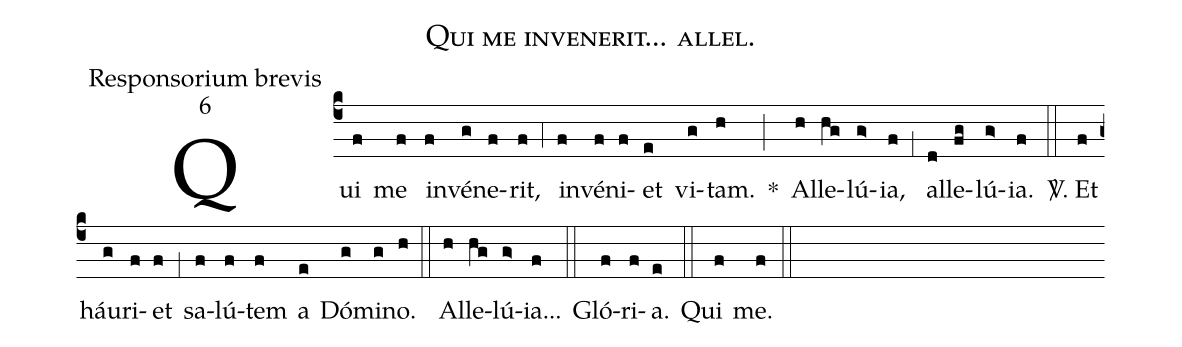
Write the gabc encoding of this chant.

name:Qui me invenerit... allel.;
office-part:Responsorium brevis;
mode:6;
%%
(c4) Qui(f) me(f) in(f)vé(g)ne(f)rit,(f) (,4) in(f)vé(f)ni(f)et(e) vi(g)tam.(h) *(;) Al(h)le(hg)lú(g>)ia,(f) (,1) al(d)le(fg)lú(g>)ia.(f) (::)

<sp>V/</sp>. Et(f) háu(g)ri(f)et(f) (,1) sa(f)lú(f)tem(f) a(e) Dó(g)mi(g)no.(h) (::)
Al(h)le(hg)lú(g>)ia...(f) (::)

Gló(f)ri(f)a.(e) (::)
Qui(f) me.(f) (::)
